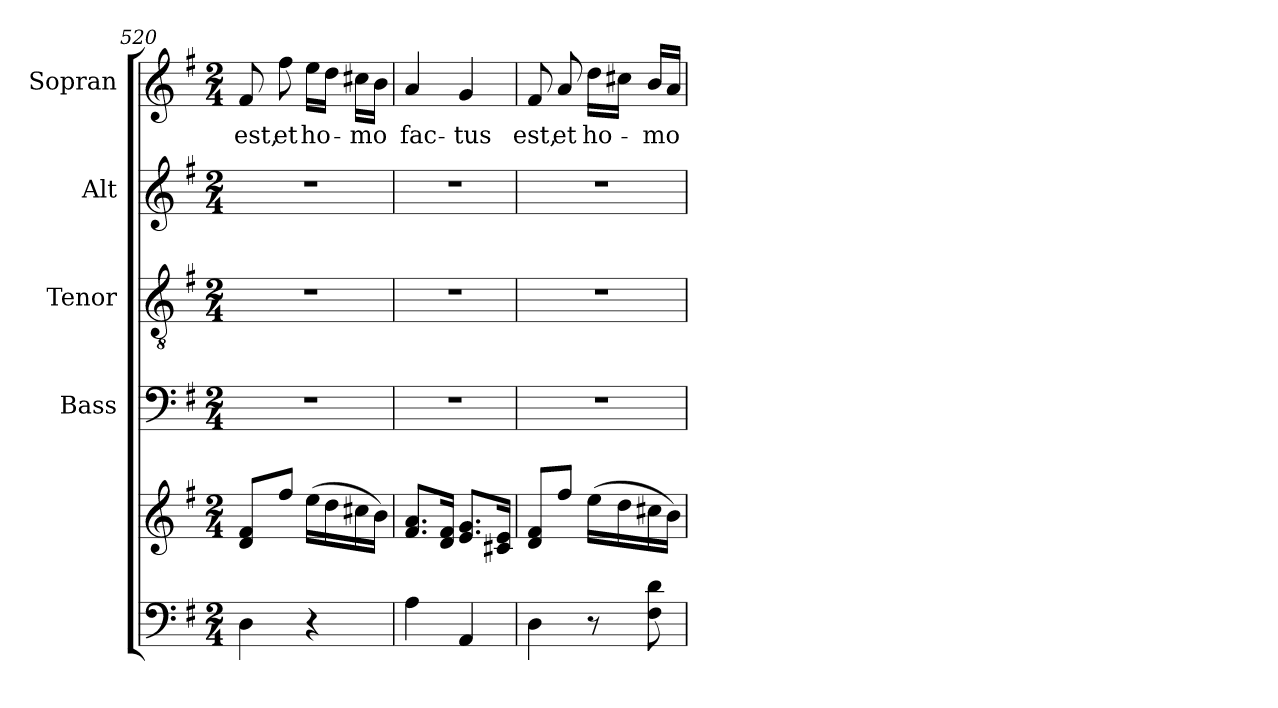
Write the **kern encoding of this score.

**kern	**kern	**kern	**kern	**kern	**kern	**text
*part5	*part5	*part4	*part3	*part2	*part1	*part1
*staff6	*staff5	*staff4	*staff3	*staff2	*staff1	*staff1
*	*	*I"Bass	*I"Tenor	*I"Alt	*I"Sopran	*
*	*	*I'B.	*I'T.	*I'A.	*I'S.	*
*clefF4	*clefG2	*clefF4	*clefGv2	*clefG2	*clefG2	*
*k[f#]	*k[f#]	*k[f#]	*k[f#]	*k[f#]	*k[f#]	*
*G:	*G:	*G:	*G:	*G:	*G:	*
*M2/4	*M2/4	*M2/4	*M2/4	*M2/4	*M2/4	*
=520	=520	=520	=520	=520	=520	=520
!	!	!	!	!	!	!LO:LY:b
4D\	8d/ 8f#/L	2r	2r	2r	8f#/	est,
!	!	!	!	!	!	!LO:LY:b
.	8ff#/J	.	.	.	8ff#\	et
!	!	!	!	!	!	!LO:LY:b
4r	(>16ee\LL	.	.	.	16ee\LL	ho-
.	16dd\	.	.	.	16dd\JJ	.
!	!	!	!	!	!	!LO:LY:b
.	16cc#X\	.	.	.	16cc#X\LL	-mo
.	16b\JJ)	.	.	.	16b\JJ	.
=521	=521	=521	=521	=521	=521	=521
!	!	!	!	!	!	!LO:LY:b
4A\	8.f#/ 8.a/L	2r	2r	2r	4a/	fac-
.	16d/ 16f#/Jk	.	.	.	.	.
!	!	!	!	!	!	!LO:LY:b
4AA/	8.e/ 8.g/L	.	.	.	4g/	-tus
.	16c#X/ 16e/Jk	.	.	.	.	.
=522	=522	=522	=522	=522	=522	=522
!	!	!	!	!	!	!LO:LY:b
4D\	8d/ 8f#/L	2r	2r	2r	8f#/	est,
!	!	!	!	!	!	!LO:LY:b
.	8ff#/J	.	.	.	8a/	et
!	!	!	!	!	!	!LO:LY:b
8r	(>16ee\LL	.	.	.	16dd\LL	ho-
.	16dd\	.	.	.	16cc#X\JJ	.
!	!	!	!	!	!	!LO:LY:b
8F#\ 8d\	16cc#X\	.	.	.	16b/LL	-mo
.	16b\JJ)	.	.	.	16a/JJ	.
=	=	=	=	=	=	=
*-	*-	*-	*-	*-	*-	*-
